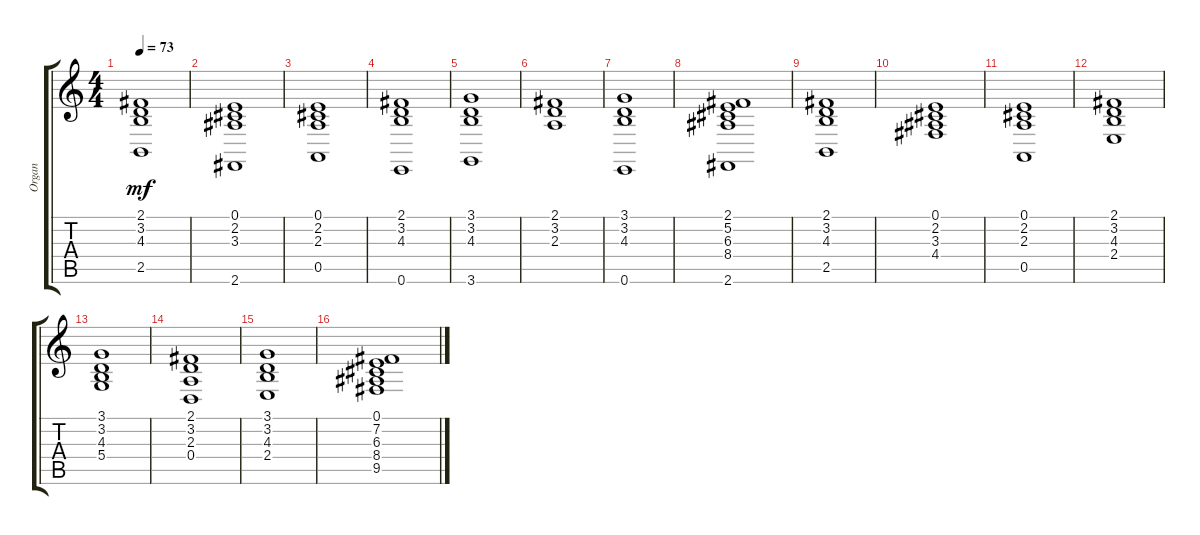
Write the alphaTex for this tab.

\track ("Organ" "Organ") {instrument drawbarorgan}
\staff {score tabs}
\tuning (E4 B3 G3 D3 A2 E2) {hide}
\ts (4 4)
\tempo 73
\clef g2
\ks c
(2.1 3.2 4.3 2.5).1{dy mf} |
(0.1 2.2 3.3 2.6).1 |
(0.1 2.2 2.3 0.5).1 |
(2.1 3.2 4.3 0.6).1 |
(3.1 3.2 4.3 3.6).1 |
(2.1 3.2 2.3).1 |
(3.1 3.2 4.3 0.6).1 |
(2.1 5.2 6.3 8.4 2.6).1 |
(2.1 3.2 4.3 2.5).1 |
(0.1 2.2 3.3 4.4).1 |
(0.1 2.2 2.3 0.5).1 |
(2.1 3.2 4.3 2.4).1 |
(3.1 3.2 4.3 5.4).1 |
(2.1 3.2 2.3 0.4).1 |
(3.1 3.2 4.3 2.4).1 |
(0.1 7.2 6.3 8.4 9.5).1
